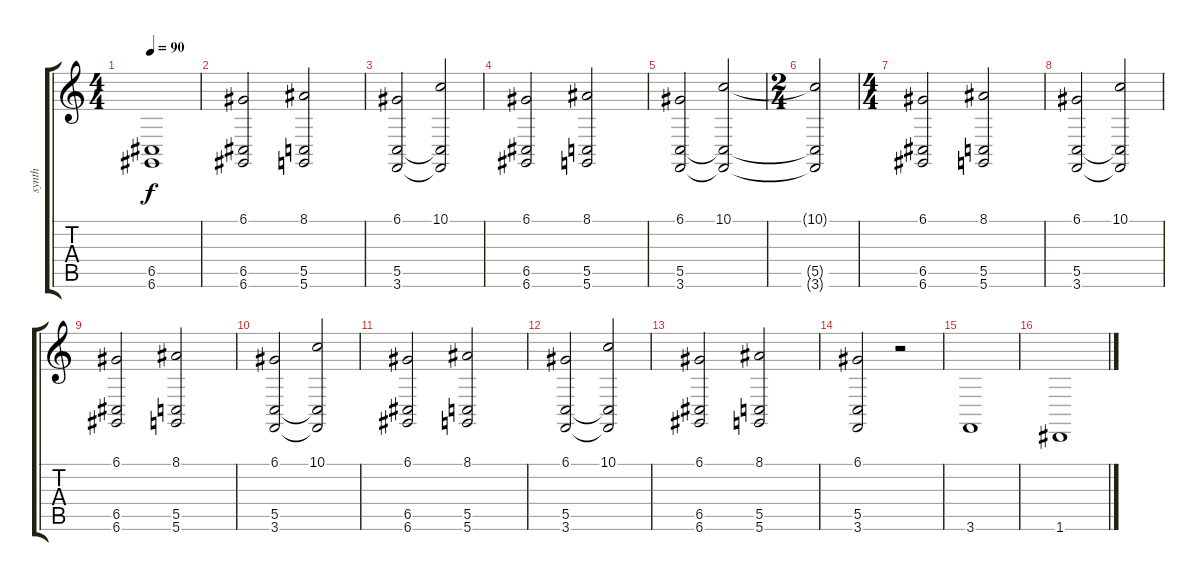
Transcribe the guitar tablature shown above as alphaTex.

\track ("synth" "synth") {instrument stringensemble1}
\staff {score tabs}
\tuning (D4 A3 F3 C3 G2 D2) {hide}
\ts (4 4)
\tempo 90
\clef g2
\ks c
(6.5 6.6).1{dy f volume 9 instrument stringensemble1} |
(6.1 6.5 6.6).2 (8.1 5.5 5.6).2 |
(6.1 5.5 3.6).2{volume 14} (10.1 5.5{t} 3.6{t}).2 |
(6.1 6.5 6.6).2 (8.1 5.5 5.6).2 |
(6.1 5.5 3.6).2 (10.1 5.5{t} 3.6{t}).2{volume 5} |
\ts (2 4)
(10.1{t} 5.5{t} 3.6{t}).2 |
\ts (4 4)
(6.1 6.5 6.6).2{volume 10} (8.1 5.5 5.6).2 |
(6.1 5.5 3.6).2 (10.1 5.5{t} 3.6{t}).2 |
(6.1 6.5 6.6).2{volume 10} (8.1 5.5 5.6).2 |
(6.1 5.5 3.6).2 (10.1 5.5{t} 3.6{t}).2 |
(6.1 6.5 6.6).2{volume 8} (8.1 5.5 5.6).2 |
(6.1 5.5 3.6).2 (10.1 5.5{t} 3.6{t}).2 |
(6.1 6.5 6.6).2 (8.1 5.5 5.6).2 |
(6.1 5.5 3.6).2 r.2 |
3.6.1{volume 16} |
1.6.1
